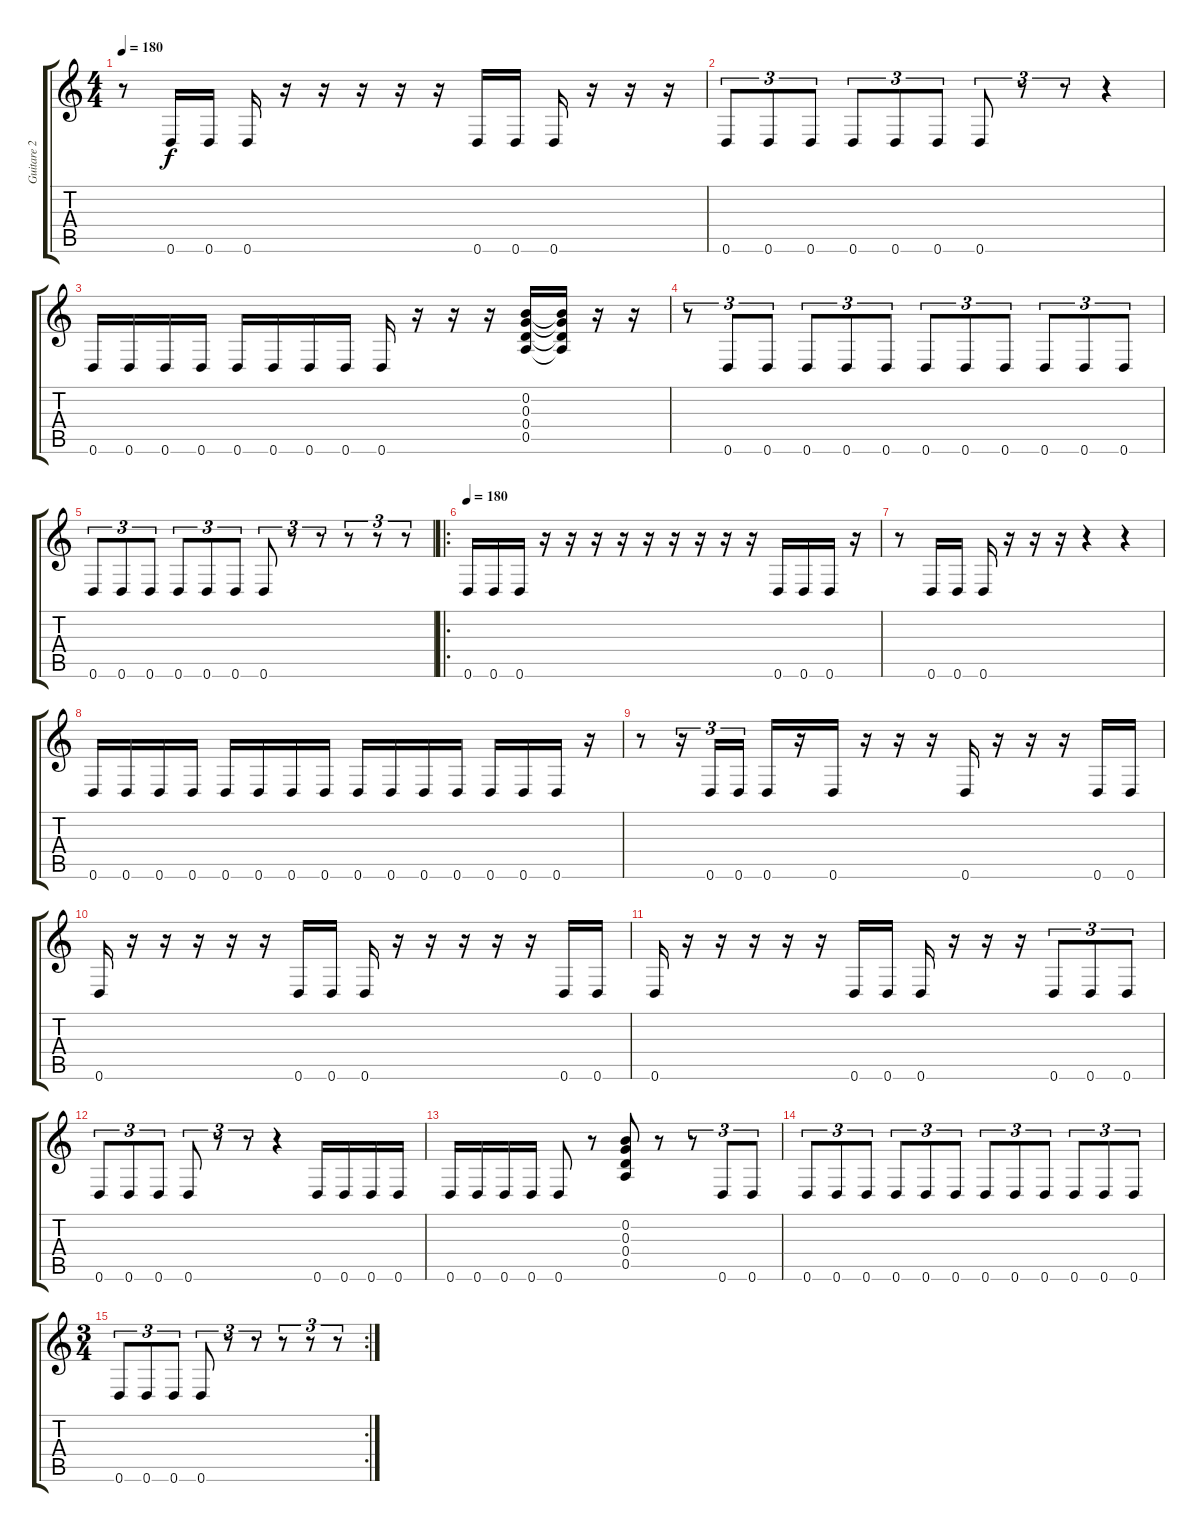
\track ("Guitare 2" "Guitare 2") {instrument overdrivenguitar}
\staff {score tabs}
\tuning (E4 B3 G3 D3 A2 D2) {hide}
\ts (4 4)
\tempo 180
\clef g2
\ks c
r.8{dy f} 0.6.16 0.6.16 0.6.16 r.16 r.16 r.16 r.16 r.16 0.6.16 0.6.16 0.6.16 r.16 r.16 r.16 |
0.6.8{tu (3 2)} 0.6.8{tu (3 2)} 0.6.8{tu (3 2)} 0.6.8{tu (3 2)} 0.6.8{tu (3 2)} 0.6.8{tu (3 2)} 0.6.8{tu (3 2)} r.8{tu (3 2)} r.8{tu (3 2)} r.4 |
0.6.16 0.6.16 0.6.16 0.6.16 0.6.16 0.6.16 0.6.16 0.6.16 0.6.16 r.16 r.16 r.16 (0.2 0.3 0.4 0.5).16 (0.2{t} 0.3{t} 0.4{t} 0.5{t}).16 r.16 r.16 |
r.8{tu (3 2)} 0.6.8{tu (3 2)} 0.6.8{tu (3 2)} 0.6.8{tu (3 2)} 0.6.8{tu (3 2)} 0.6.8{tu (3 2)} 0.6.8{tu (3 2)} 0.6.8{tu (3 2)} 0.6.8{tu (3 2)} 0.6.8{tu (3 2)} 0.6.8{tu (3 2)} 0.6.8{tu (3 2)} |
0.6.8{tu (3 2)} 0.6.8{tu (3 2)} 0.6.8{tu (3 2)} 0.6.8{tu (3 2)} 0.6.8{tu (3 2)} 0.6.8{tu (3 2)} 0.6.8{tu (3 2)} r.8{tu (3 2)} r.8{tu (3 2)} r.8{tu (3 2)} r.8{tu (3 2)} r.8{tu (3 2)} |
\ro
\tempo 180
0.6.16 0.6.16 0.6.16 r.16 r.16 r.16 r.16 r.16 r.16 r.16 r.16 r.16 0.6.16 0.6.16 0.6.16 r.16 |
r.8 0.6.16 0.6.16 0.6.16 r.16 r.16 r.16 r.4 r.4 |
0.6.16 0.6.16 0.6.16 0.6.16 0.6.16 0.6.16 0.6.16 0.6.16 0.6.16 0.6.16 0.6.16 0.6.16 0.6.16 0.6.16 0.6.16 r.16 |
r.8 r.16{tu (3 2)} 0.6.16{tu (3 2)} 0.6.16{tu (3 2)} 0.6.16 r.16 0.6.16 r.16 r.16 r.16 0.6.16 r.16 r.16 r.16 0.6.16 0.6.16 |
0.6.16 r.16 r.16 r.16 r.16 r.16 0.6.16 0.6.16 0.6.16 r.16 r.16 r.16 r.16 r.16 0.6.16 0.6.16 |
0.6.16 r.16 r.16 r.16 r.16 r.16 0.6.16 0.6.16 0.6.16 r.16 r.16 r.16 0.6.8{tu (3 2)} 0.6.8{tu (3 2)} 0.6.8{tu (3 2)} |
0.6.8{tu (3 2)} 0.6.8{tu (3 2)} 0.6.8{tu (3 2)} 0.6.8{tu (3 2)} r.8{tu (3 2)} r.8{tu (3 2)} r.4 0.6.16 0.6.16 0.6.16 0.6.16 |
0.6.16 0.6.16 0.6.16 0.6.16 0.6.8 r.8 (0.2 0.3 0.4 0.5).8 r.8 r.8{tu (3 2)} 0.6.8{tu (3 2)} 0.6.8{tu (3 2)} |
0.6.8{tu (3 2)} 0.6.8{tu (3 2)} 0.6.8{tu (3 2)} 0.6.8{tu (3 2)} 0.6.8{tu (3 2)} 0.6.8{tu (3 2)} 0.6.8{tu (3 2)} 0.6.8{tu (3 2)} 0.6.8{tu (3 2)} 0.6.8{tu (3 2)} 0.6.8{tu (3 2)} 0.6.8{tu (3 2)} |
\rc 2
\ts (3 4)
0.6.8{tu (3 2)} 0.6.8{tu (3 2)} 0.6.8{tu (3 2)} 0.6.8{tu (3 2)} r.8{tu (3 2)} r.8{tu (3 2)} r.8{tu (3 2)} r.8{tu (3 2)} r.8{tu (3 2)}
